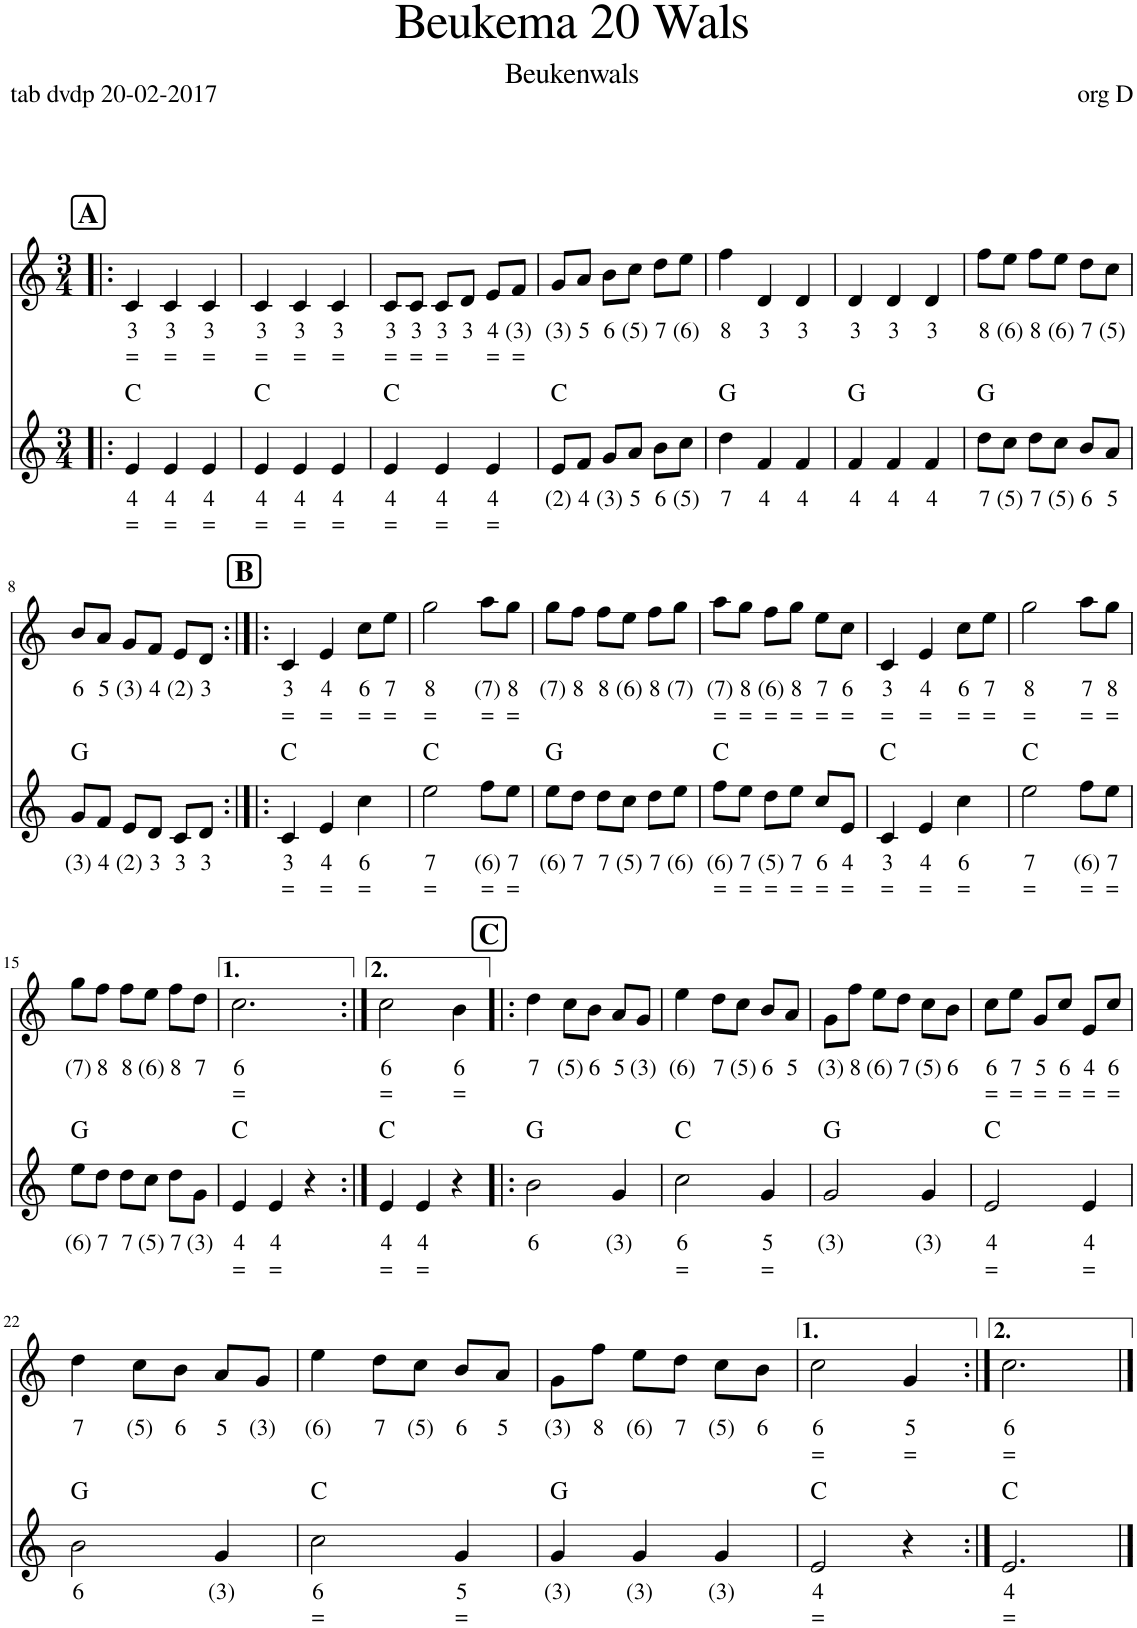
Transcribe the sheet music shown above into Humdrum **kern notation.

**kern	**text	**text	**harte	**kern	**text	**text
*part2	*part2	*part2	*part2	*part1	*part1	*part1
*staff2	*staff2	*staff2	*	*staff1	*staff1	*staff1
*I"Viool	*	*	*	*I"Stem	*	*
*clefG2	*	*	*	*clefG2	*	*
*k[]	*	*	*	*k[]	*	*
*M3/4	*	*	*	*M3/4	*	*
!!LO:REH:place=s1:a:B:cj:fs=14:t=A
=1!|:	=1!|:	=1!|:	=1!|:	=1!|:	=1!|:	=1!|:
!	!LO:LY:b	!LO:LY:b	!	!	!LO:LY:b	!LO:LY:b
4e/	4	=	C:maj	4c/	3	=
!	!LO:LY:b	!LO:LY:b	!	!	!LO:LY:b	!LO:LY:b
4e/	4	=	.	4c/	3	=
!	!LO:LY:b	!LO:LY:b	!	!	!LO:LY:b	!LO:LY:b
4e/	4	=	.	4c/	3	=
=2	=2	=2	=2	=2	=2	=2
!	!LO:LY:b	!LO:LY:b	!	!	!LO:LY:b	!LO:LY:b
4e/	4	=	C:maj	4c/	3	=
!	!LO:LY:b	!LO:LY:b	!	!	!LO:LY:b	!LO:LY:b
4e/	4	=	.	4c/	3	=
!	!LO:LY:b	!LO:LY:b	!	!	!LO:LY:b	!LO:LY:b
4e/	4	=	.	4c/	3	=
=3	=3	=3	=3	=3	=3	=3
!	!LO:LY:b	!LO:LY:b	!	!	!LO:LY:b	!LO:LY:b
4e/	4	=	C:maj	8c/L	3	=
!	!	!	!	!	!LO:LY:b	!LO:LY:b
.	.	.	.	8c/J	3	=
!	!LO:LY:b	!LO:LY:b	!	!	!LO:LY:b	!LO:LY:b
4e/	4	=	.	8c/L	3	=
!	!	!	!	!	!LO:LY:b	!
.	.	.	.	8d/J	3	.
!	!LO:LY:b	!LO:LY:b	!	!	!LO:LY:b	!LO:LY:b
4e/	4	=	.	8e/L	4	=
!	!	!	!	!	!LO:LY:b	!LO:LY:b
.	.	.	.	8f/J	(3)	=
=4	=4	=4	=4	=4	=4	=4
!	!LO:LY:b	!	!	!	!LO:LY:b	!
8e/L	(2)	.	C:maj	8g/L	(3)	.
!	!LO:LY:b	!	!	!	!LO:LY:b	!
8f/J	4	.	.	8a/J	5	.
!	!LO:LY:b	!	!	!	!LO:LY:b	!
8g/L	(3)	.	.	8b\L	6	.
!	!LO:LY:b	!	!	!	!LO:LY:b	!
8a/J	5	.	.	8cc\J	(5)	.
!	!LO:LY:b	!	!	!	!LO:LY:b	!
8b\L	6	.	.	8dd\L	7	.
!	!LO:LY:b	!	!	!	!LO:LY:b	!
8cc\J	(5)	.	.	8ee\J	(6)	.
=5	=5	=5	=5	=5	=5	=5
!	!LO:LY:b	!	!	!	!LO:LY:b	!
4dd\	7	.	G:maj	4ff\	8	.
!	!LO:LY:b	!	!	!	!LO:LY:b	!
4f/	4	.	.	4d/	3	.
!	!LO:LY:b	!	!	!	!LO:LY:b	!
4f/	4	.	.	4d/	3	.
=6	=6	=6	=6	=6	=6	=6
!	!LO:LY:b	!	!	!	!LO:LY:b	!
4f/	4	.	G:maj	4d/	3	.
!	!LO:LY:b	!	!	!	!LO:LY:b	!
4f/	4	.	.	4d/	3	.
!	!LO:LY:b	!	!	!	!LO:LY:b	!
4f/	4	.	.	4d/	3	.
=7	=7	=7	=7	=7	=7	=7
!	!LO:LY:b	!	!	!	!LO:LY:b	!
8dd\L	7	.	G:maj	8ff\L	8	.
!	!LO:LY:b	!	!	!	!LO:LY:b	!
8cc\J	(5)	.	.	8ee\J	(6)	.
!	!LO:LY:b	!	!	!	!LO:LY:b	!
8dd\L	7	.	.	8ff\L	8	.
!	!LO:LY:b	!	!	!	!LO:LY:b	!
8cc\J	(5)	.	.	8ee\J	(6)	.
!	!LO:LY:b	!	!	!	!LO:LY:b	!
8b/L	6	.	.	8dd\L	7	.
!	!LO:LY:b	!	!	!	!LO:LY:b	!
8a/J	5	.	.	8cc\J	(5)	.
!!LO:LB:g=z
=8	=8	=8	=8	=8	=8	=8
!	!LO:LY:b	!	!	!	!LO:LY:b	!
8g/L	(3)	.	G:maj	8b/L	6	.
!	!LO:LY:b	!	!	!	!LO:LY:b	!
8f/J	4	.	.	8a/J	5	.
!	!LO:LY:b	!	!	!	!LO:LY:b	!
8e/L	(2)	.	.	8g/L	(3)	.
!	!LO:LY:b	!	!	!	!LO:LY:b	!
8d/J	3	.	.	8f/J	4	.
!	!LO:LY:b	!	!	!	!LO:LY:b	!
8c/L	3	.	.	8e/L	(2)	.
!	!LO:LY:b	!	!	!	!LO:LY:b	!
8d/J	3	.	.	8d/J	3	.
!!LO:REH:place=s1:a:B:cj:fs=14:t=B
=9:|!|:	=9:|!|:	=9:|!|:	=9:|!|:	=9:|!|:	=9:|!|:	=9:|!|:
!	!LO:LY:b	!LO:LY:b	!	!	!LO:LY:b	!LO:LY:b
4c/	3	=	C:maj	4c/	3	=
!	!LO:LY:b	!LO:LY:b	!	!	!LO:LY:b	!LO:LY:b
4e/	4	=	.	4e/	4	=
!	!LO:LY:b	!LO:LY:b	!	!	!LO:LY:b	!LO:LY:b
4cc\	6	=	.	8cc\L	6	=
!	!	!	!	!	!LO:LY:b	!LO:LY:b
.	.	.	.	8ee\J	7	=
=10	=10	=10	=10	=10	=10	=10
!	!LO:LY:b	!LO:LY:b	!	!	!LO:LY:b	!LO:LY:b
2ee\	7	=	C:maj	2gg\	8	=
!	!LO:LY:b	!LO:LY:b	!	!	!LO:LY:b	!LO:LY:b
8ff\L	(6)	=	.	8aa\L	(7)	=
!	!LO:LY:b	!LO:LY:b	!	!	!LO:LY:b	!LO:LY:b
8ee\J	7	=	.	8gg\J	8	=
=11	=11	=11	=11	=11	=11	=11
!	!LO:LY:b	!	!	!	!LO:LY:b	!
8ee\L	(6)	.	G:maj	8gg\L	(7)	.
!	!LO:LY:b	!	!	!	!LO:LY:b	!
8dd\J	7	.	.	8ff\J	8	.
!	!LO:LY:b	!	!	!	!LO:LY:b	!
8dd\L	7	.	.	8ff\L	8	.
!	!LO:LY:b	!	!	!	!LO:LY:b	!
8cc\J	(5)	.	.	8ee\J	(6)	.
!	!LO:LY:b	!	!	!	!LO:LY:b	!
8dd\L	7	.	.	8ff\L	8	.
!	!LO:LY:b	!	!	!	!LO:LY:b	!
8ee\J	(6)	.	.	8gg\J	(7)	.
=12	=12	=12	=12	=12	=12	=12
!	!LO:LY:b	!LO:LY:b	!	!	!LO:LY:b	!LO:LY:b
8ff\L	(6)	=	C:maj	8aa\L	(7)	=
!	!LO:LY:b	!LO:LY:b	!	!	!LO:LY:b	!LO:LY:b
8ee\J	7	=	.	8gg\J	8	=
!	!LO:LY:b	!LO:LY:b	!	!	!LO:LY:b	!LO:LY:b
8dd\L	(5)	=	.	8ff\L	(6)	=
!	!LO:LY:b	!LO:LY:b	!	!	!LO:LY:b	!LO:LY:b
8ee\J	7	=	.	8gg\J	8	=
!	!LO:LY:b	!LO:LY:b	!	!	!LO:LY:b	!LO:LY:b
8cc/L	6	=	.	8ee\L	7	=
!	!LO:LY:b	!LO:LY:b	!	!	!LO:LY:b	!LO:LY:b
8e/J	4	=	.	8cc\J	6	=
=13	=13	=13	=13	=13	=13	=13
!	!LO:LY:b	!LO:LY:b	!	!	!LO:LY:b	!LO:LY:b
4c/	3	=	C:maj	4c/	3	=
!	!LO:LY:b	!LO:LY:b	!	!	!LO:LY:b	!LO:LY:b
4e/	4	=	.	4e/	4	=
!	!LO:LY:b	!LO:LY:b	!	!	!LO:LY:b	!LO:LY:b
4cc\	6	=	.	8cc\L	6	=
!	!	!	!	!	!LO:LY:b	!LO:LY:b
.	.	.	.	8ee\J	7	=
=14	=14	=14	=14	=14	=14	=14
!	!LO:LY:b	!LO:LY:b	!	!	!LO:LY:b	!LO:LY:b
2ee\	7	=	C:maj	2gg\	8	=
!	!LO:LY:b	!LO:LY:b	!	!	!LO:LY:b	!LO:LY:b
8ff\L	(6)	=	.	8aa\L	7	=
!	!LO:LY:b	!LO:LY:b	!	!	!LO:LY:b	!LO:LY:b
8ee\J	7	=	.	8gg\J	8	=
!!LO:LB:g=z
=15	=15	=15	=15	=15	=15	=15
!	!LO:LY:b	!	!	!	!LO:LY:b	!
8ee\L	(6)	.	G:maj	8gg\L	(7)	.
!	!LO:LY:b	!	!	!	!LO:LY:b	!
8dd\J	7	.	.	8ff\J	8	.
!	!LO:LY:b	!	!	!	!LO:LY:b	!
8dd\L	7	.	.	8ff\L	8	.
!	!LO:LY:b	!	!	!	!LO:LY:b	!
8cc\J	(5)	.	.	8ee\J	(6)	.
!	!LO:LY:b	!	!	!	!LO:LY:b	!
8dd\L	7	.	.	8ff\L	8	.
!	!LO:LY:b	!	!	!	!LO:LY:b	!
8g\J	(3)	.	.	8dd\J	7	.
=16	=16	=16	=16	=16	=16	=16
!	!LO:LY:b	!LO:LY:b	!	!	!LO:LY:b	!LO:LY:b
4e/	4	=	C:maj	2.cc\	6	=
!	!LO:LY:b	!LO:LY:b	!	!	!	!
4e/	4	=	.	.	.	.
4r	.	.	.	.	.	.
=17:|!	=17:|!	=17:|!	=17:|!	=17:|!	=17:|!	=17:|!
!	!LO:LY:b	!LO:LY:b	!	!	!LO:LY:b	!LO:LY:b
4e/	4	=	C:maj	2cc\	6	=
!	!LO:LY:b	!LO:LY:b	!	!	!	!
4e/	4	=	.	.	.	.
!	!	!	!	!	!LO:LY:b	!LO:LY:b
4r	.	.	.	4b\	6	=
!!LO:REH:place=s1:a:B:cj:fs=14:t=C
=18!|:	=18!|:	=18!|:	=18!|:	=18!|:	=18!|:	=18!|:
!	!LO:LY:b	!	!	!	!LO:LY:b	!
2b\	6	.	G:maj	4dd\	7	.
!	!	!	!	!	!LO:LY:b	!
.	.	.	.	8cc\L	(5)	.
!	!	!	!	!	!LO:LY:b	!
.	.	.	.	8b\J	6	.
!	!LO:LY:b	!	!	!	!LO:LY:b	!
4g/	(3)	.	.	8a/L	5	.
!	!	!	!	!	!LO:LY:b	!
.	.	.	.	8g/J	(3)	.
=19	=19	=19	=19	=19	=19	=19
!	!LO:LY:b	!LO:LY:b	!	!	!LO:LY:b	!
2cc\	6	=	C:maj	4ee\	(6)	.
!	!	!	!	!	!LO:LY:b	!
.	.	.	.	8dd\L	7	.
!	!	!	!	!	!LO:LY:b	!
.	.	.	.	8cc\J	(5)	.
!	!LO:LY:b	!LO:LY:b	!	!	!LO:LY:b	!
4g/	5	=	.	8b/L	6	.
!	!	!	!	!	!LO:LY:b	!
.	.	.	.	8a/J	5	.
=20	=20	=20	=20	=20	=20	=20
!	!LO:LY:b	!	!	!	!LO:LY:b	!
2g/	(3)	.	G:maj	8g\L	(3)	.
!	!	!	!	!	!LO:LY:b	!
.	.	.	.	8ff\J	8	.
!	!	!	!	!	!LO:LY:b	!
.	.	.	.	8ee\L	(6)	.
!	!	!	!	!	!LO:LY:b	!
.	.	.	.	8dd\J	7	.
!	!LO:LY:b	!	!	!	!LO:LY:b	!
4g/	(3)	.	.	8cc\L	(5)	.
!	!	!	!	!	!LO:LY:b	!
.	.	.	.	8b\J	6	.
=21	=21	=21	=21	=21	=21	=21
!	!LO:LY:b	!LO:LY:b	!	!	!LO:LY:b	!LO:LY:b
2e/	4	=	C:maj	8cc\L	6	=
!	!	!	!	!	!LO:LY:b	!LO:LY:b
.	.	.	.	8ee\J	7	=
!	!	!	!	!	!LO:LY:b	!LO:LY:b
.	.	.	.	8g/L	5	=
!	!	!	!	!	!LO:LY:b	!LO:LY:b
.	.	.	.	8cc/J	6	=
!	!LO:LY:b	!LO:LY:b	!	!	!LO:LY:b	!LO:LY:b
4e/	4	=	.	8e/L	4	=
!	!	!	!	!	!LO:LY:b	!LO:LY:b
.	.	.	.	8cc/J	6	=
!!LO:LB:g=z
=22	=22	=22	=22	=22	=22	=22
!	!LO:LY:b	!	!	!	!LO:LY:b	!
2b\	6	.	G:maj	4dd\	7	.
!	!	!	!	!	!LO:LY:b	!
.	.	.	.	8cc\L	(5)	.
!	!	!	!	!	!LO:LY:b	!
.	.	.	.	8b\J	6	.
!	!LO:LY:b	!	!	!	!LO:LY:b	!
4g/	(3)	.	.	8a/L	5	.
!	!	!	!	!	!LO:LY:b	!
.	.	.	.	8g/J	(3)	.
=23	=23	=23	=23	=23	=23	=23
!	!LO:LY:b	!LO:LY:b	!	!	!LO:LY:b	!
2cc\	6	=	C:maj	4ee\	(6)	.
!	!	!	!	!	!LO:LY:b	!
.	.	.	.	8dd\L	7	.
!	!	!	!	!	!LO:LY:b	!
.	.	.	.	8cc\J	(5)	.
!	!LO:LY:b	!LO:LY:b	!	!	!LO:LY:b	!
4g/	5	=	.	8b/L	6	.
!	!	!	!	!	!LO:LY:b	!
.	.	.	.	8a/J	5	.
=24	=24	=24	=24	=24	=24	=24
!	!LO:LY:b	!	!	!	!LO:LY:b	!
4g/	(3)	.	G:maj	8g\L	(3)	.
!	!	!	!	!	!LO:LY:b	!
.	.	.	.	8ff\J	8	.
!	!LO:LY:b	!	!	!	!LO:LY:b	!
4g/	(3)	.	.	8ee\L	(6)	.
!	!	!	!	!	!LO:LY:b	!
.	.	.	.	8dd\J	7	.
!	!LO:LY:b	!	!	!	!LO:LY:b	!
4g/	(3)	.	.	8cc\L	(5)	.
!	!	!	!	!	!LO:LY:b	!
.	.	.	.	8b\J	6	.
=25	=25	=25	=25	=25	=25	=25
!	!LO:LY:b	!LO:LY:b	!	!	!LO:LY:b	!LO:LY:b
2e/	4	=	C:maj	2cc\	6	=
!	!	!	!	!	!LO:LY:b	!LO:LY:b
4r	.	.	.	4g/	5	=
=26:|!	=26:|!	=26:|!	=26:|!	=26:|!	=26:|!	=26:|!
!	!LO:LY:b	!LO:LY:b	!	!	!LO:LY:b	!LO:LY:b
2.e/	4	=	C:maj	2.cc\	6	=
==	==	==	==	==	==	==
*-	*-	*-	*-	*-	*-	*-
